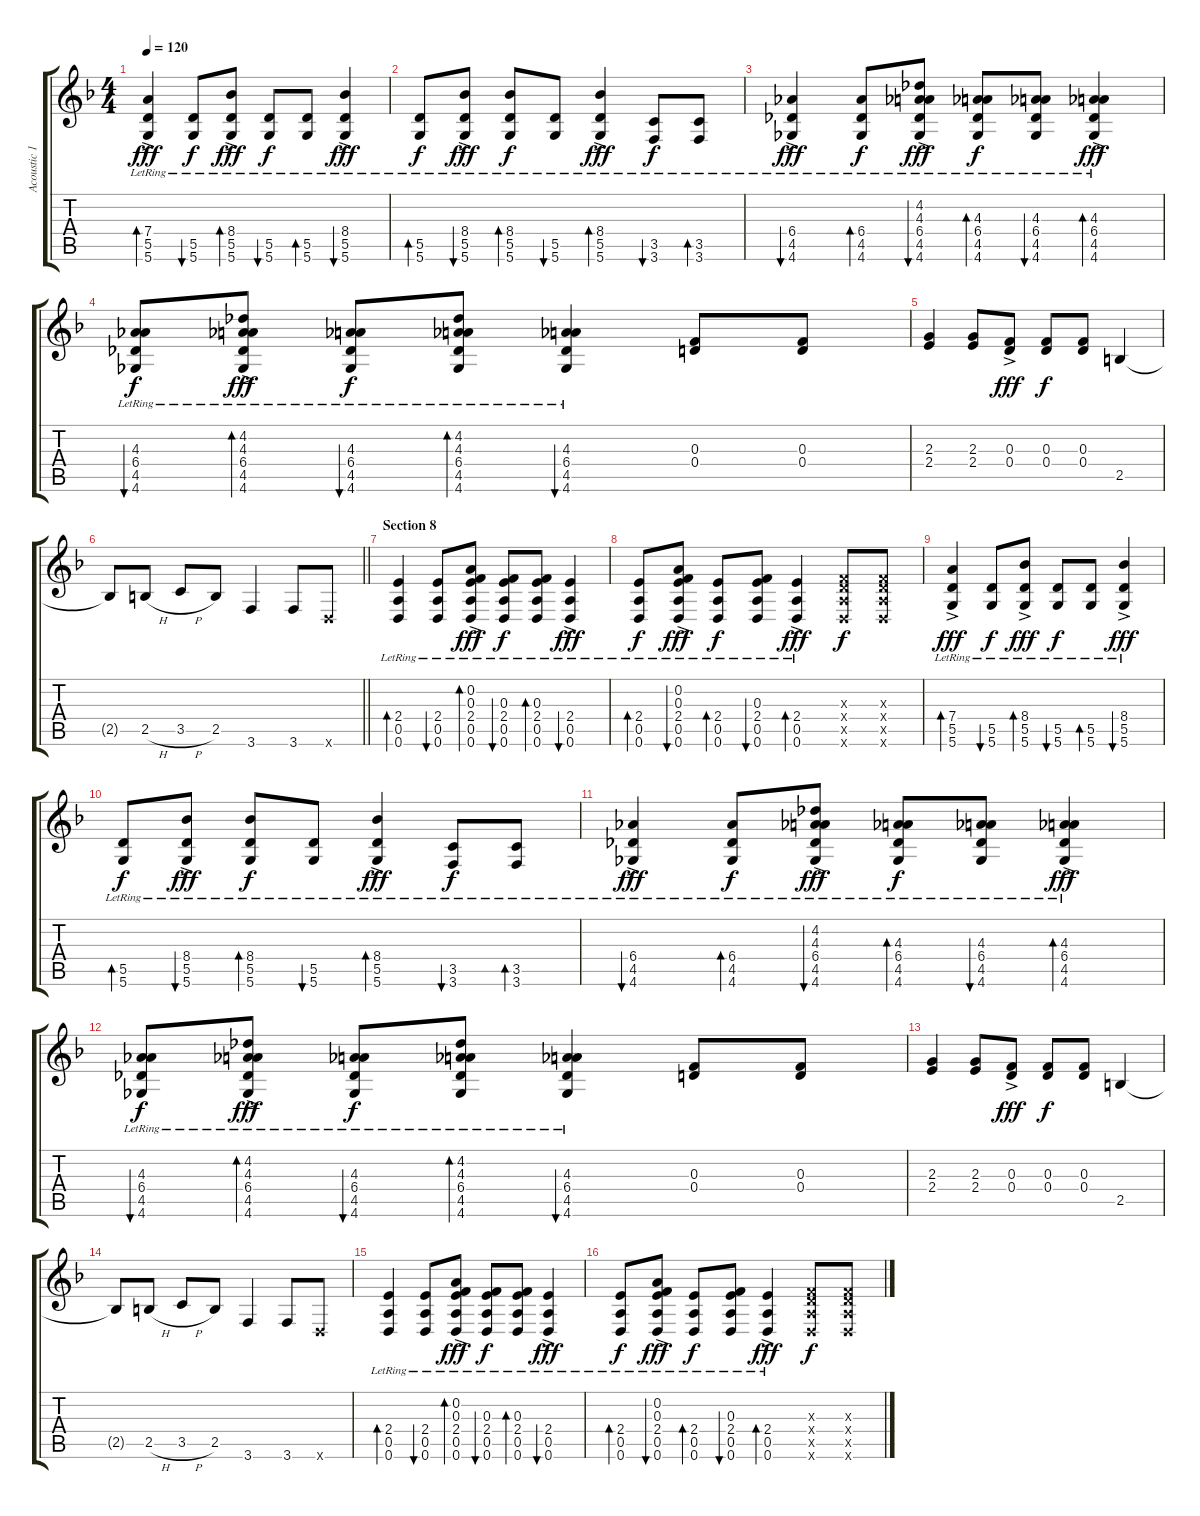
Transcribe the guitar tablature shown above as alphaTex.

\track ("Acoustic 12-string" "Acoustic 1") {instrument acousticguitarsteel}
\staff {score tabs}
\tuning (D4 A3 F3 D3 A2 D2) {hide}
\ts (4 4)
\tempo 120
\clef g2
\ks f
(7.4{ac lr} 5.5{ac lr} 5.6{ac lr}).4{bd 120 dy fff} (5.5{lr} 5.6{lr}).8{bu 120 dy f} (8.4{ac lr} 5.5{ac lr} 5.6{ac lr}).8{bd 120 dy fff} (5.5{lr} 5.6{lr}).8{bu 120 dy f} (5.5{lr} 5.6{lr}).8{bd 120} (8.4{ac lr} 5.5{ac lr} 5.6{ac lr}).4{bu 120 dy fff} |
(5.5{lr} 5.6{lr}).8{bd 120 dy f} (8.4{ac lr} 5.5{ac lr} 5.6{ac lr}).8{bu 120 dy fff} (8.4{lr} 5.5{lr} 5.6{lr}).8{bd 120 dy f} (5.5{lr} 5.6{lr}).8{bu 120} (8.4{ac lr} 5.5{ac lr} 5.6{ac lr}).4{bd 120 dy fff} (3.5{lr} 3.6{lr}).8{bu 120 dy f} (3.5{lr} 3.6{lr}).8{bd 120} |
(6.4{ac lr} 4.5{ac lr} 4.6{ac lr}).4{bu 120 dy fff} (6.4{lr} 4.5{lr} 4.6{lr}).8{bd 120 dy f} (4.2{ac lr} 4.3{ac lr} 6.4{ac lr} 4.5{ac lr} 4.6{ac lr}).8{bu 120 dy fff} (4.3{lr} 6.4{lr} 4.5{lr} 4.6{lr}).8{bd 120 dy f} (4.3{lr} 6.4{lr} 4.5{lr} 4.6{lr}).8{bu 120} (4.3{ac lr} 6.4{ac lr} 4.5{ac lr} 4.6{ac lr}).4{bd 120 dy fff} |
(4.3{lr} 6.4{lr} 4.5{lr} 4.6{lr}).8{bu 120 dy f} (4.2{ac lr} 4.3{ac lr} 6.4{ac lr} 4.5{ac lr} 4.6{ac lr}).8{bd 120 dy fff} (4.3{lr} 6.4{lr} 4.5{lr} 4.6{lr}).8{bu 120 dy f} (4.2{lr} 4.3{lr} 6.4{lr} 4.5{lr} 4.6{lr}).8{bd 120} (4.3{lr} 6.4{lr} 4.5{lr} 4.6{lr}).4{bu 120} (0.3 0.4).8 (0.3 0.4).8 |
(2.3 2.4).4 (2.3 2.4).8 (0.3{ac} 0.4{ac}).8{dy fff} (0.3 0.4).8{dy f} (0.3 0.4).8 2.5.4 |
\barLineRight lightlight
2.5{t}.8 2.5{h}.8 3.5{h}.8 2.5.8 3.6.4 3.6.8 0.6{x}.8 |
\section ("" "Section 8")
(2.4{lr} 0.5{lr} 0.6{lr}).4{bd 120} (2.4{lr} 0.5{lr} 0.6{lr}).8{bu 120} (0.2{ac lr} 0.3{ac lr} 2.4{ac lr} 0.5{ac lr} 0.6{ac lr}).8{bd 120 dy fff} (0.3{lr} 2.4{lr} 0.5{lr} 0.6{lr}).8{bu 120 dy f} (0.3{lr} 2.4{lr} 0.5{lr} 0.6{lr}).8{bd 120} (2.4{ac lr} 0.5{ac lr} 0.6{ac lr}).4{bu 120 dy fff} |
(2.4{lr} 0.5{lr} 0.6{lr}).8{bd 120 dy f} (0.2{ac lr} 0.3{ac lr} 2.4{ac lr} 0.5{ac lr} 0.6{ac lr}).8{bu 120 dy fff} (2.4{lr} 0.5{lr} 0.6{lr}).8{bd 120 dy f} (0.3{lr} 2.4{lr} 0.5{lr} 0.6{lr}).8{bu 120} (2.4{ac lr} 0.5{ac lr} 0.6{ac lr}).4{bd 120 dy fff} (0.3{x} 0.4{x} 0.5{x} 0.6{x}).8{dy f} (0.3{x} 0.4{x} 0.5{x} 0.6{x}).8 |
(7.4{ac lr} 5.5{ac lr} 5.6{ac lr}).4{bd 120 dy fff} (5.5{lr} 5.6{lr}).8{bu 120 dy f} (8.4{ac lr} 5.5{ac lr} 5.6{ac lr}).8{bd 120 dy fff} (5.5{lr} 5.6{lr}).8{bu 120 dy f} (5.5{lr} 5.6{lr}).8{bd 120} (8.4{ac lr} 5.5{ac lr} 5.6{ac lr}).4{bu 120 dy fff} |
(5.5{lr} 5.6{lr}).8{bd 120 dy f} (8.4{ac lr} 5.5{ac lr} 5.6{ac lr}).8{bu 120 dy fff} (8.4{lr} 5.5{lr} 5.6{lr}).8{bd 120 dy f} (5.5{lr} 5.6{lr}).8{bu 120} (8.4{ac lr} 5.5{ac lr} 5.6{ac lr}).4{bd 120 dy fff} (3.5{lr} 3.6{lr}).8{bu 120 dy f} (3.5{lr} 3.6{lr}).8{bd 120} |
(6.4{ac lr} 4.5{ac lr} 4.6{ac lr}).4{bu 120 dy fff} (6.4{lr} 4.5{lr} 4.6{lr}).8{bd 120 dy f} (4.2{ac lr} 4.3{ac lr} 6.4{ac lr} 4.5{ac lr} 4.6{ac lr}).8{bu 120 dy fff} (4.3{lr} 6.4{lr} 4.5{lr} 4.6{lr}).8{bd 120 dy f} (4.3{lr} 6.4{lr} 4.5{lr} 4.6{lr}).8{bu 120} (4.3{ac lr} 6.4{ac lr} 4.5{ac lr} 4.6{ac lr}).4{bd 120 dy fff} |
(4.3{lr} 6.4{lr} 4.5{lr} 4.6{lr}).8{bu 120 dy f} (4.2{ac lr} 4.3{ac lr} 6.4{ac lr} 4.5{ac lr} 4.6{ac lr}).8{bd 120 dy fff} (4.3{lr} 6.4{lr} 4.5{lr} 4.6{lr}).8{bu 120 dy f} (4.2{lr} 4.3{lr} 6.4{lr} 4.5{lr} 4.6{lr}).8{bd 120} (4.3{lr} 6.4{lr} 4.5{lr} 4.6{lr}).4{bu 120} (0.3 0.4).8 (0.3 0.4).8 |
(2.3 2.4).4 (2.3 2.4).8 (0.3{ac} 0.4{ac}).8{dy fff} (0.3 0.4).8{dy f} (0.3 0.4).8 2.5.4 |
2.5{t}.8 2.5{h}.8 3.5{h}.8 2.5.8 3.6.4 3.6.8 0.6{x}.8 |
(2.4{lr} 0.5{lr} 0.6{lr}).4{bd 120} (2.4{lr} 0.5{lr} 0.6{lr}).8{bu 120} (0.2{ac lr} 0.3{ac lr} 2.4{ac lr} 0.5{ac lr} 0.6{ac lr}).8{bd 120 dy fff} (0.3{lr} 2.4{lr} 0.5{lr} 0.6{lr}).8{bu 120 dy f} (0.3{lr} 2.4{lr} 0.5{lr} 0.6{lr}).8{bd 120} (2.4{ac lr} 0.5{ac lr} 0.6{ac lr}).4{bu 120 dy fff} |
(2.4{lr} 0.5{lr} 0.6{lr}).8{bd 120 dy f} (0.2{ac lr} 0.3{ac lr} 2.4{ac lr} 0.5{ac lr} 0.6{ac lr}).8{bu 120 dy fff} (2.4{lr} 0.5{lr} 0.6{lr}).8{bd 120 dy f} (0.3{lr} 2.4{lr} 0.5{lr} 0.6{lr}).8{bu 120} (2.4{ac lr} 0.5{ac lr} 0.6{ac lr}).4{bd 120 dy fff} (0.3{x} 0.4{x} 0.5{x} 0.6{x}).8{dy f} (0.3{x} 0.4{x} 0.5{x} 0.6{x}).8
